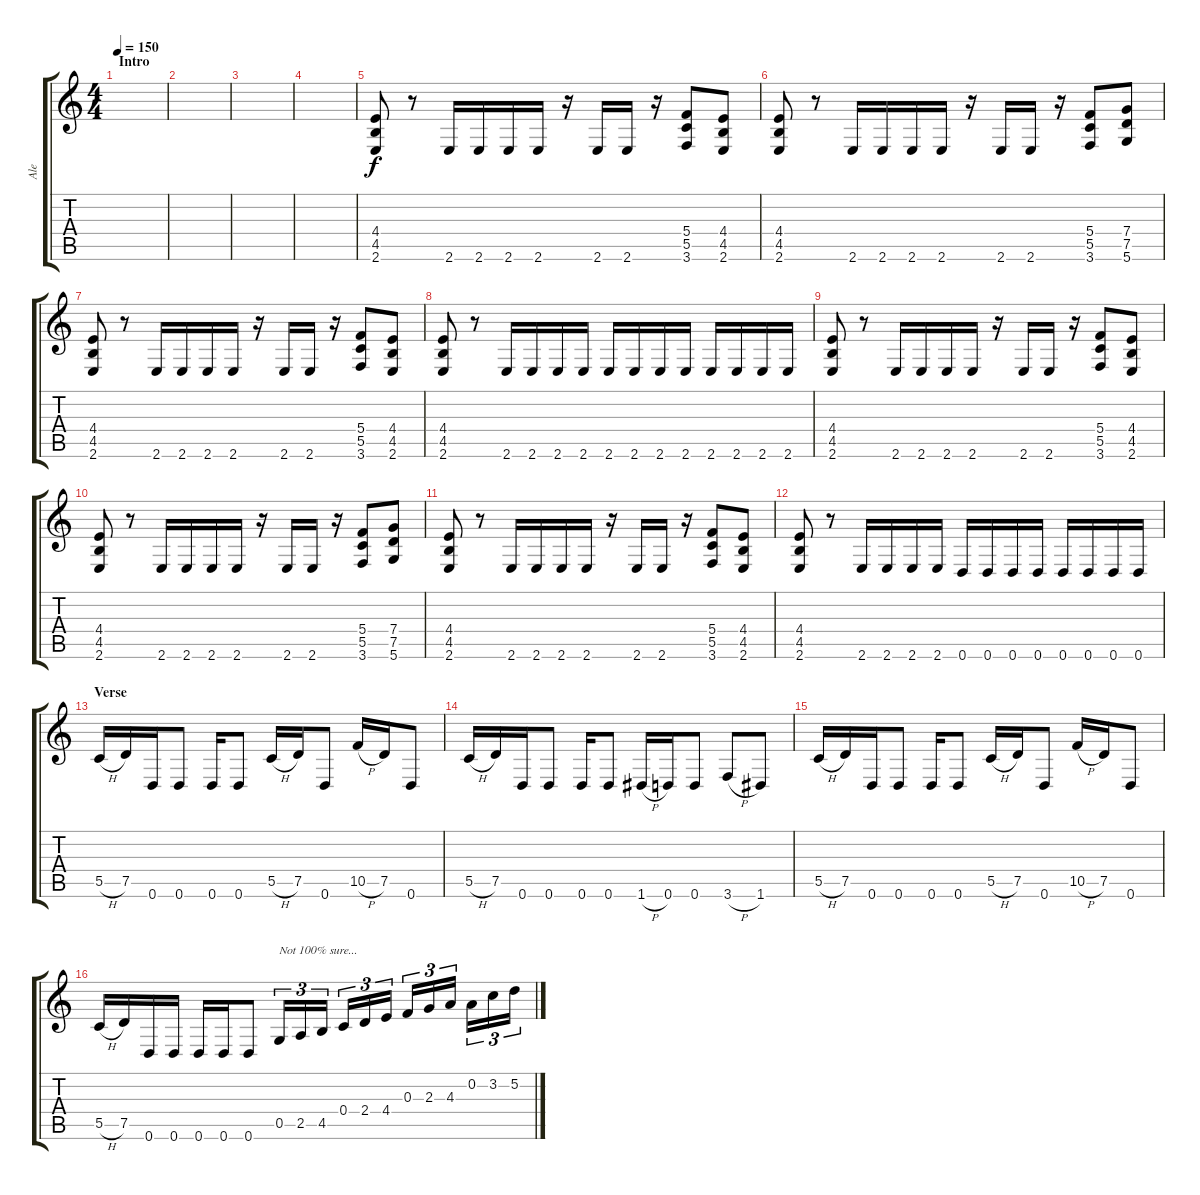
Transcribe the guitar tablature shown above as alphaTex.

\track ("Ale" "Ale") {instrument distortionguitar}
\staff {score tabs}
\tuning (D4 A3 F3 C3 G2 D2) {hide}
\ts (4 4)
\section ("" "Intro")
\tempo 150
\clef g2
\ks c
|
|
|
|
(4.4 4.5 2.6).8 r.8 2.6.16 2.6.16 2.6.16 2.6.16 r.16 2.6.16 2.6.16 r.16 (5.4 5.5 3.6).8 (4.4 4.5 2.6).8 |
(4.4 4.5 2.6).8 r.8 2.6.16 2.6.16 2.6.16 2.6.16 r.16 2.6.16 2.6.16 r.16 (5.4 5.5 3.6).8 (7.4 7.5 5.6).8 |
(4.4 4.5 2.6).8 r.8 2.6.16 2.6.16 2.6.16 2.6.16 r.16 2.6.16 2.6.16 r.16 (5.4 5.5 3.6).8 (4.4 4.5 2.6).8 |
(4.4 4.5 2.6).8 r.8 2.6.16 2.6.16 2.6.16 2.6.16 2.6.16 2.6.16 2.6.16 2.6.16 2.6.16 2.6.16 2.6.16 2.6.16 |
(4.4 4.5 2.6).8 r.8 2.6.16 2.6.16 2.6.16 2.6.16 r.16 2.6.16 2.6.16 r.16 (5.4 5.5 3.6).8 (4.4 4.5 2.6).8 |
(4.4 4.5 2.6).8 r.8 2.6.16 2.6.16 2.6.16 2.6.16 r.16 2.6.16 2.6.16 r.16 (5.4 5.5 3.6).8 (7.4 7.5 5.6).8 |
(4.4 4.5 2.6).8 r.8 2.6.16 2.6.16 2.6.16 2.6.16 r.16 2.6.16 2.6.16 r.16 (5.4 5.5 3.6).8 (4.4 4.5 2.6).8 |
(4.4 4.5 2.6).8 r.8 2.6.16 2.6.16 2.6.16 2.6.16 0.6.16 0.6.16 0.6.16 0.6.16 0.6.16 0.6.16 0.6.16 0.6.16 |
\section ("" "Verse")
5.5{h}.16 7.5.16 0.6.16 0.6.8 0.6.16 0.6.8 5.5{h}.16 7.5.16 0.6.8 10.5{h}.16 7.5.16 0.6.8 |
5.5{h}.16 7.5.16 0.6.16 0.6.8 0.6.16 0.6.8 1.6{h}.16 0.6.16 0.6.8 3.6{h}.8 1.6.8 |
5.5{h}.16 7.5.16 0.6.16 0.6.8 0.6.16 0.6.8 5.5{h}.16 7.5.16 0.6.8 10.5{h}.16 7.5.16 0.6.8 |
5.5{h}.16 7.5.16 0.6.16 0.6.16 0.6.16 0.6.16 0.6.8 0.5.16{tu (3 2) txt "Not 100% sure..."} 2.5.16{tu (3 2)} 4.5.16{tu (3 2)} 0.4.16{tu (3 2)} 2.4.16{tu (3 2)} 4.4.16{tu (3 2)} 0.3.16{tu (3 2)} 2.3.16{tu (3 2)} 4.3.16{tu (3 2)} 0.2.16{tu (3 2)} 3.2.16{tu (3 2)} 5.2.16{tu (3 2)}
